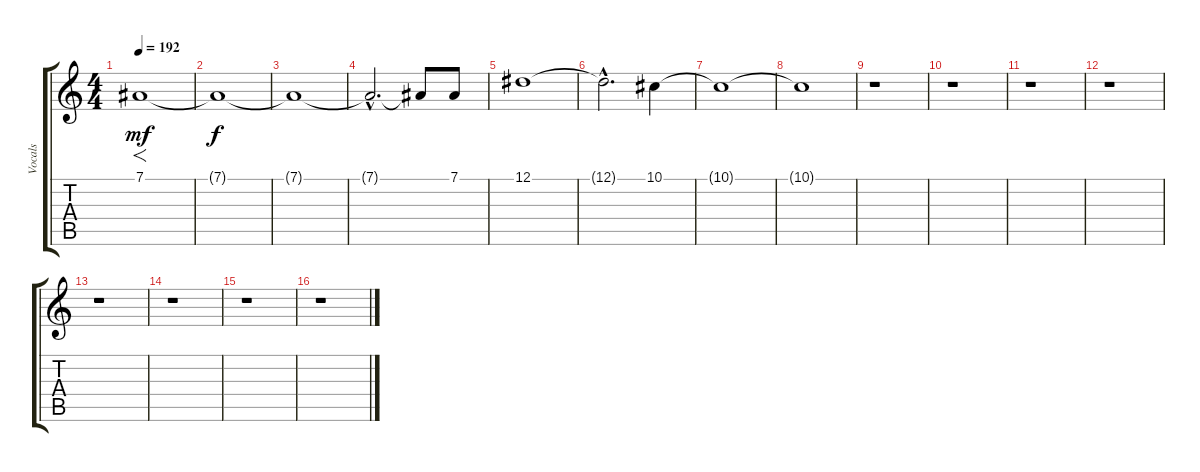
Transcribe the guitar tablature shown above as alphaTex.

\track ("Vocals" "Vocals") {instrument lead2sawtooth}
\staff {score tabs}
\tuning (Eb4 Bb3 Gb3 Db3 Ab2 Eb2) {hide}
\ts (4 4)
\section ("" "")
\tempo 192
\clef g2
\ks c
7.1.1{f dy mf} |
7.1{t}.1{dy f} |
7.1{t}.1 |
7.1{hac t}.2{d} 7.1{t}.8 7.1.8 |
12.1.1 |
12.1{hac t}.2{d} 10.1.4 |
10.1{t}.1 |
10.1{t}.1 |
\section ("" "")
r.1 |
r.1 |
r.1 |
r.1 |
r.1 |
r.1 |
r.1 |
r.1
